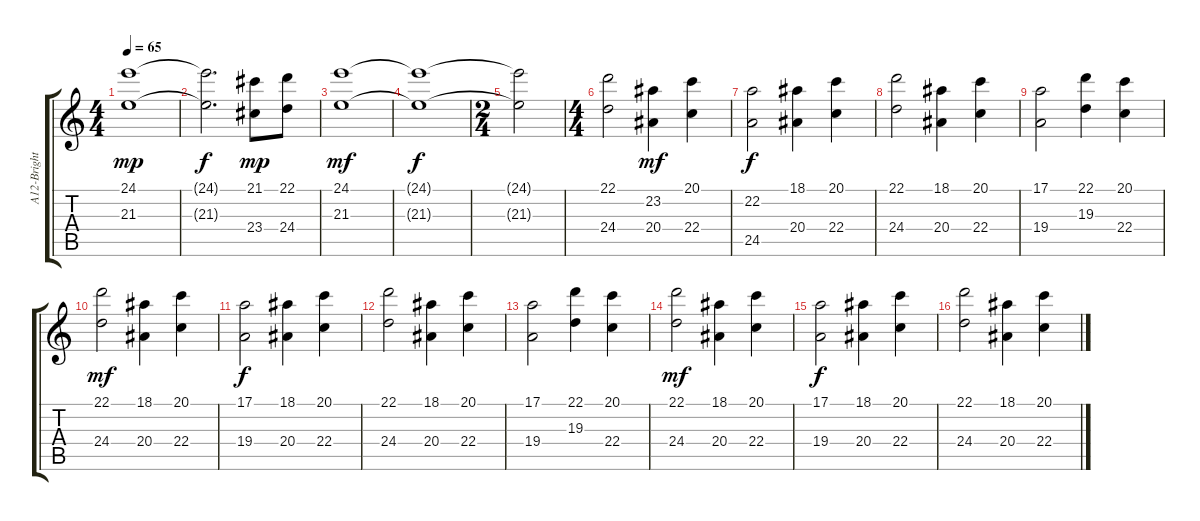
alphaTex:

\track ("A12-Bright Str: " "A12-Bright") {instrument stringensemble1}
\staff {score tabs}
\tuning (E4 B3 G3 D3 A2 E2) {hide}
\ts (4 4)
\tempo 65
\clef g2
\ks c
(24.1 21.3).1{dy mp} |
(24.1{t} 21.3{t}).2{d dy f} (21.1 23.4).8{dy mp} (22.1 24.4).8 |
(24.1 21.3).1{dy mf} |
(24.1{t} 21.3{t}).1{dy f} |
\ts (2 4)
(24.1{t} 21.3{t}).2 |
\ts (4 4)
(22.1 24.4).2 (23.2 20.4).4{dy mf} (20.1 22.4).4 |
(22.2 24.5).2{dy f} (18.1 20.4).4 (20.1 22.4).4 |
(22.1 24.4).2 (18.1 20.4).4 (20.1 22.4).4 |
(17.1 19.4).2 (22.1 19.3).4 (20.1 22.4).4 |
(22.1 24.4).2{dy mf} (18.1 20.4).4 (20.1 22.4).4 |
(17.1 19.4).2{dy f} (18.1 20.4).4 (20.1 22.4).4 |
(22.1 24.4).2 (18.1 20.4).4 (20.1 22.4).4 |
(17.1 19.4).2 (22.1 19.3).4 (20.1 22.4).4 |
(22.1 24.4).2{dy mf} (18.1 20.4).4 (20.1 22.4).4 |
(17.1 19.4).2{dy f} (18.1 20.4).4 (20.1 22.4).4 |
(22.1 24.4).2 (18.1 20.4).4 (20.1 22.4).4
